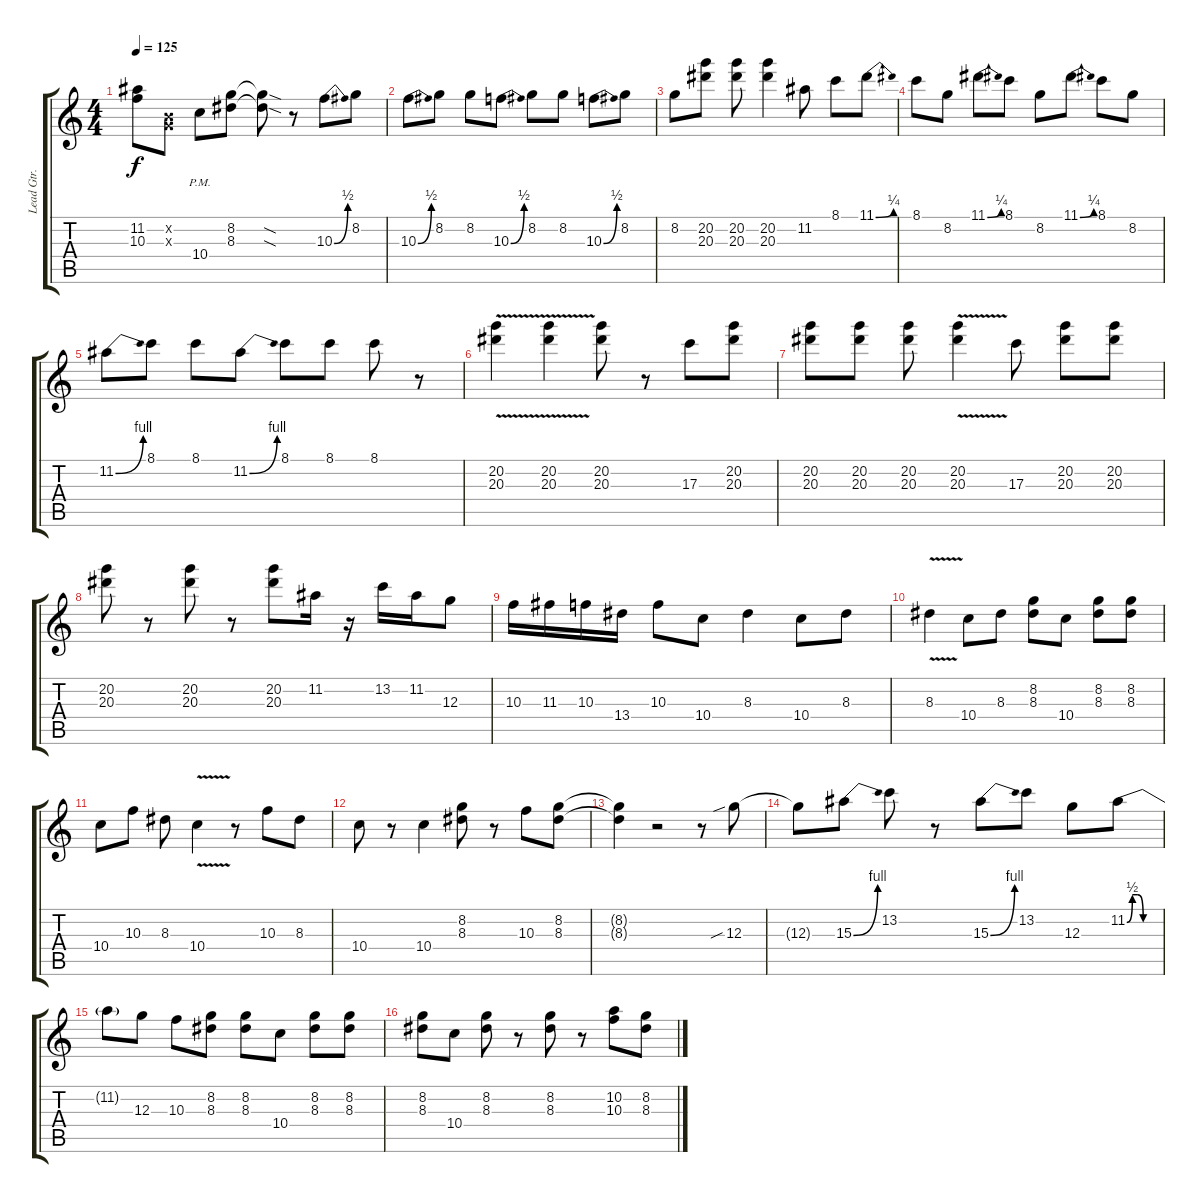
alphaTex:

\track ("Lead Gtr." "Lead Gtr.") {instrument overdrivenguitar}
\staff {score tabs}
\tuning (E4 B3 G3 D3 A2 E2) {hide}
\ts (4 4)
\tempo 125
\clef g2
\ks c
(11.2{t} 10.3{t}).8{dy f} (0.2{x} 0.3{x}).8 10.4{pm}.8 (8.2 8.3).8 (8.2{sod t} 8.3{sod t}).8 r.8 10.3{be (bend 0 0 60 2)}.8 8.2.8 |
10.3{be (bend 0 0 60 2)}.8 8.2.8 8.2.8 10.3{be (bend 0 0 60 2)}.8 8.2.8 8.2.8 10.3{be (bend 0 0 60 2)}.8 8.2.8 |
8.2.8 (20.2 20.3).8 (20.2 20.3).8 (20.2 20.3).4 11.2.8 8.1.8 11.1{be (bend 0 0 60 1)}.8 |
8.1.8 8.2.8 11.1{be (bend 0 0 60 1)}.8 8.1.8 8.2.8 11.1{be (bend 0 0 60 1)}.8 8.1.8 8.2.8 |
11.2{be (bend 0 0 60 4)}.8 8.1.8 8.1.8 11.2{be (bend 0 0 60 4)}.8 8.1.8 8.1.8 8.1.8 r.8 |
(20.2{v} 20.3{v}).4 (20.2{v} 20.3{v}).4 (20.2 20.3).8 r.8 17.3.8 (20.2 20.3).8 |
(20.2 20.3).8 (20.2 20.3).8 (20.2 20.3).8 (20.2{v} 20.3{v}).4 17.3.8 (20.2 20.3).8 (20.2 20.3).8 |
(20.2 20.3).8 r.8 (20.2 20.3).8 r.8 (20.2 20.3).8 11.2.16 r.16 13.2.16 11.2.16 12.3.8 |
10.3.16 11.3.16 10.3.16 13.4.16 10.3.8 10.4.8 8.3.4 10.4.8 8.3.8 |
8.3{v}.4 10.4.8 8.3.8 (8.2 8.3).8 10.4.8 (8.2 8.3).8 (8.2 8.3).8 |
10.4.8 10.3.8 8.3.8 10.4{v}.4 r.8 10.3.8 8.3.8 |
10.4.8 r.8 10.4.4 (8.2 8.3).8 r.8 10.3.8 (8.2 8.3).8 |
(8.2{t} 8.3{t}).4 r.2 r.8 12.3{sib}.8 |
12.3{t}.8 15.3{be (bend 0 0 60 4)}.8 13.2.8 r.8 15.3{be (bend 0 0 60 4)}.8 13.2.8 12.3.8 11.2{be (custom 0 0 10 2 20 2 30 0 60 0)}.8 |
11.2{t}.8 12.3.8 10.3.8 (8.2 8.3).8 (8.2 8.3).8 10.4.8 (8.2 8.3).8 (8.2 8.3).8 |
(8.2 8.3).8 10.4.8 (8.2 8.3).8 r.8 (8.2 8.3).8 r.8 (10.2 10.3).8 (8.2 8.3).8
